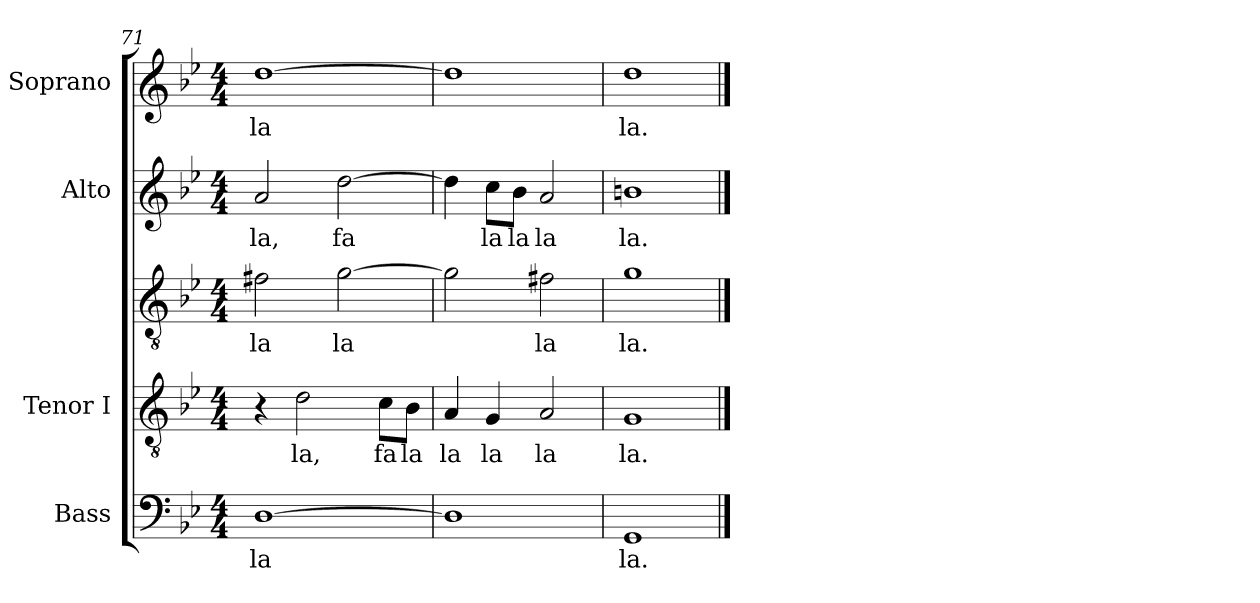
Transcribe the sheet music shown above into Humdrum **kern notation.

**kern	**text	**kern	**text	**kern	**text	**kern	**text	**kern	**text
*part4	*part4	*part3	*part3	*part3	*part3	*part2	*part2	*part1	*part1
*staff5	*staff5	*staff4	*staff4	*staff3	*staff3	*staff2	*staff2	*staff1	*staff1
*I"Bass	*	*I"Tenor I	*	*	*	*I"Alto	*	*I"Soprano	*
*I'B	*	*I'T	*	*	*	*I'A	*	*I'S	*
*clefF4	*	*clefGv2	*	*clefGv2	*	*clefG2	*	*clefG2	*
*k[b-e-]	*	*k[b-e-]	*	*k[b-e-]	*	*k[b-e-]	*	*k[b-e-]	*
*B-:	*	*B-:	*	*B-:	*	*B-:	*	*B-:	*
*M4/4	*	*M4/4	*	*M4/4	*	*M4/4	*	*M4/4	*
=71	=71	=71	=71	=71	=71	=71	=71	=71	=71
!	!LO:LY:b	!	!	!	!LO:LY:b	!	!LO:LY:b	!	!LO:LY:b
[1D	la	4r	.	2f#X	la	2a	la,	[1dd	la
!	!	!	!LO:LY:b	!	!	!	!	!	!
.	.	2d	la,	.	.	.	.	.	.
!	!	!	!	!	!LO:LY:b	!	!LO:LY:b	!	!
.	.	.	.	[2g	la	[2dd	fa	.	.
!	!	!	!LO:LY:b	!	!	!	!	!	!
.	.	8c\L	fa	.	.	.	.	.	.
!	!	!	!LO:LY:b	!	!	!	!	!	!
.	.	8B-\J	la	.	.	.	.	.	.
=72	=72	=72	=72	=72	=72	=72	=72	=72	=72
!	!	!	!LO:LY:b	!	!	!	!	!	!
1D]	.	4A	la	2g]	.	4dd]	.	1dd]	.
!	!	!	!LO:LY:b	!	!	!	!LO:LY:b	!	!
.	.	4G	la	.	.	8cc\L	la	.	.
!	!	!	!	!	!	!	!LO:LY:b	!	!
.	.	.	.	.	.	8b-\J	la	.	.
!	!	!	!LO:LY:b	!	!LO:LY:b	!	!LO:LY:b	!	!
.	.	2A	la	2f#X	la	2a	la	.	.
=73	=73	=73	=73	=73	=73	=73	=73	=73	=73
!	!LO:LY:b	!	!LO:LY:b	!	!LO:LY:b	!	!LO:LY:b	!	!LO:LY:b
1GG	la.	1G	la.	1g	la.	1bn	la.	1dd	la.
==	==	==	==	==	==	==	==	==	==
*-	*-	*-	*-	*-	*-	*-	*-	*-	*-
